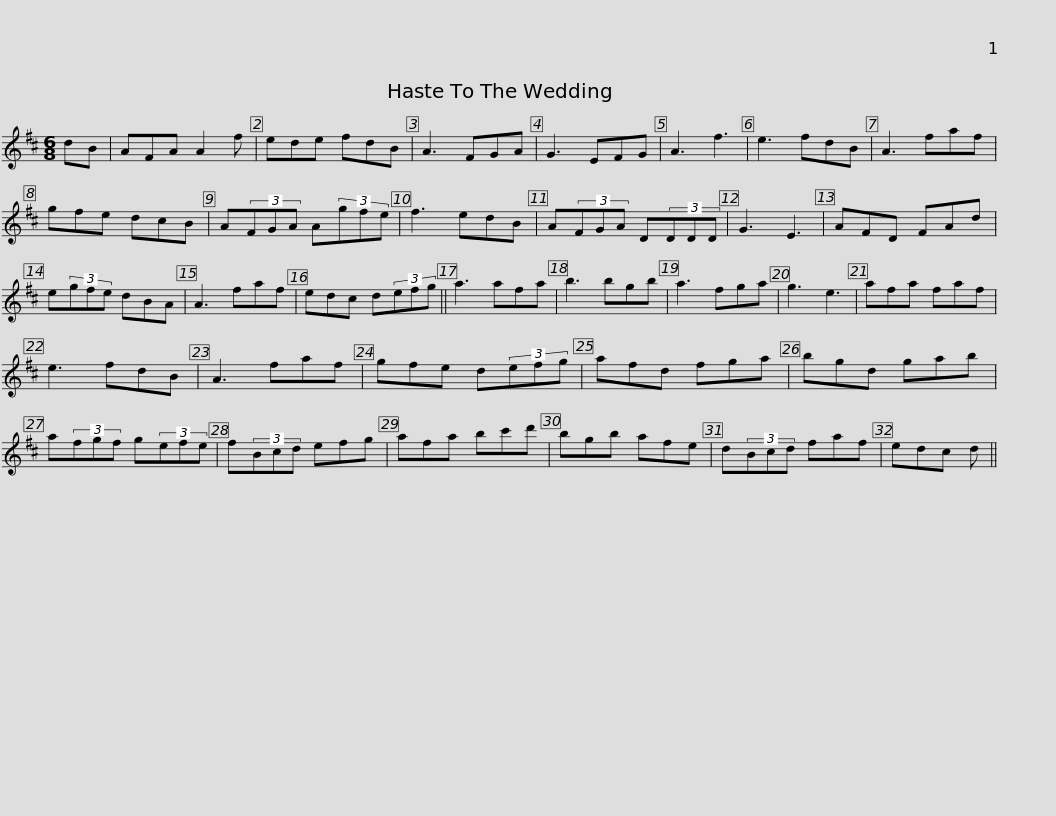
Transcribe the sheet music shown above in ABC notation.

X:1
L:1/8
M:6/8
I:linebreak $
K:D
V:1 treble
V:1
 dB | AFA A2 f | ede fdB | A3 FGA | G3 EFG | %5
 A3 f3 | e3 fdB | A3 faf | gfe dcB |$ A(3FGA A(3gfe | %10
 f3 edB | A(3FGA D(3DDD | G3 E3 | AFD FAd | e(3gfe dBA | %15
 A3 faf |$ edc d(3efg || a3 afa | b3 bgb | a3 fga | %20
 g3 e3 | afa faf | e3 fdB | A3 faf |$ gfe d(3efg | %25
 afd fga | bgd gab | a(3fgf g(3efe | f(3Bcd efg | afa bc'd' |$ %30
 bgb afe | d(3Bcd faf | edc d || %33
